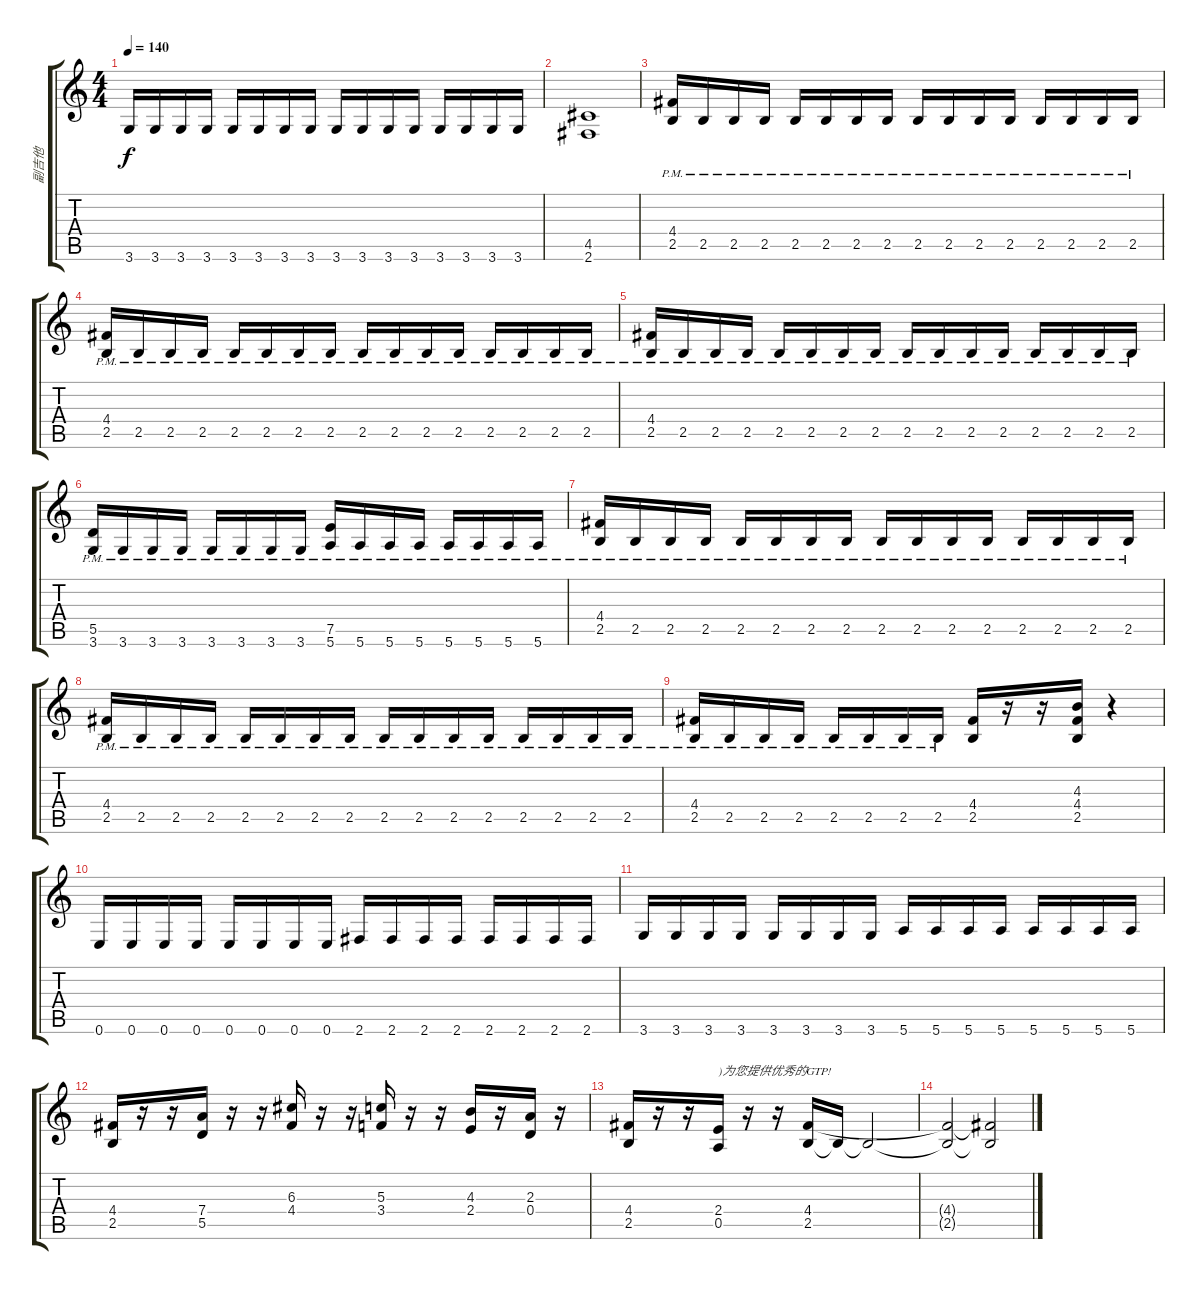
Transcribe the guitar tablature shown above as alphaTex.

\track ("副吉他" "副吉他") {instrument distortionguitar}
\staff {score tabs}
\tuning (E4 B3 G3 D3 A2 E2) {hide}
\ts (4 4)
\tempo 140
\clef g2
\ks c
3.6.16{dy f} 3.6.16 3.6.16 3.6.16 3.6.16 3.6.16 3.6.16 3.6.16 3.6.16 3.6.16 3.6.16 3.6.16 3.6.16 3.6.16 3.6.16 3.6.16 |
(4.5 2.6).1 |
(4.4{pm} 2.5{pm}).16 2.5{pm}.16 2.5{pm}.16 2.5{pm}.16 2.5{pm}.16 2.5{pm}.16 2.5{pm}.16 2.5{pm}.16 2.5{pm}.16 2.5{pm}.16 2.5{pm}.16 2.5{pm}.16 2.5{pm}.16 2.5{pm}.16 2.5{pm}.16 2.5{pm}.16 |
(4.4{pm} 2.5{pm}).16 2.5{pm}.16 2.5{pm}.16 2.5{pm}.16 2.5{pm}.16 2.5{pm}.16 2.5{pm}.16 2.5{pm}.16 2.5{pm}.16 2.5{pm}.16 2.5{pm}.16 2.5{pm}.16 2.5{pm}.16 2.5{pm}.16 2.5{pm}.16 2.5{pm}.16 |
(4.4{pm} 2.5{pm}).16 2.5{pm}.16 2.5{pm}.16 2.5{pm}.16 2.5{pm}.16 2.5{pm}.16 2.5{pm}.16 2.5{pm}.16 2.5{pm}.16 2.5{pm}.16 2.5{pm}.16 2.5{pm}.16 2.5{pm}.16 2.5{pm}.16 2.5{pm}.16 2.5{pm}.16 |
(5.5{pm} 3.6{pm}).16 3.6{pm}.16 3.6{pm}.16 3.6{pm}.16 3.6{pm}.16 3.6{pm}.16 3.6{pm}.16 3.6{pm}.16 (7.5{pm} 5.6{pm}).16 5.6{pm}.16 5.6{pm}.16 5.6{pm}.16 5.6{pm}.16 5.6{pm}.16 5.6{pm}.16 5.6{pm}.16 |
(4.4{pm} 2.5{pm}).16 2.5{pm}.16 2.5{pm}.16 2.5{pm}.16 2.5{pm}.16 2.5{pm}.16 2.5{pm}.16 2.5{pm}.16 2.5{pm}.16 2.5{pm}.16 2.5{pm}.16 2.5{pm}.16 2.5{pm}.16 2.5{pm}.16 2.5{pm}.16 2.5{pm}.16 |
(4.4{pm} 2.5{pm}).16 2.5{pm}.16 2.5{pm}.16 2.5{pm}.16 2.5{pm}.16 2.5{pm}.16 2.5{pm}.16 2.5{pm}.16 2.5{pm}.16 2.5{pm}.16 2.5{pm}.16 2.5{pm}.16 2.5{pm}.16 2.5{pm}.16 2.5{pm}.16 2.5{pm}.16 |
(4.4{pm} 2.5{pm}).16 2.5{pm}.16 2.5{pm}.16 2.5{pm}.16 2.5{pm}.16 2.5{pm}.16 2.5{pm}.16 2.5{pm}.16 (4.4 2.5).16 r.16 r.16 (4.3 4.4 2.5).16 r.4 |
0.6.16 0.6.16 0.6.16 0.6.16 0.6.16 0.6.16 0.6.16 0.6.16 2.6.16 2.6.16 2.6.16 2.6.16 2.6.16 2.6.16 2.6.16 2.6.16 |
3.6.16 3.6.16 3.6.16 3.6.16 3.6.16 3.6.16 3.6.16 3.6.16 5.6.16 5.6.16 5.6.16 5.6.16 5.6.16 5.6.16 5.6.16 5.6.16 |
(4.4 2.5).16 r.16 r.16 (7.4 5.5).16 r.16 r.16 (6.3 4.4).16 r.16 r.16 (5.3 3.4).16 r.16 r.16 (4.3 2.4).16 r.16 (2.3 0.4).16 r.16 |
(4.4 2.5).16 r.16 r.16 (2.4 0.5).16{txt ")为您提供优秀的GTP!"} r.16 r.16 (4.4 2.5).16 2.5{t}.16 2.5{t}.2 |
(4.4{t} 2.5{t}).2 (4.4{t} 2.5{t}).2
